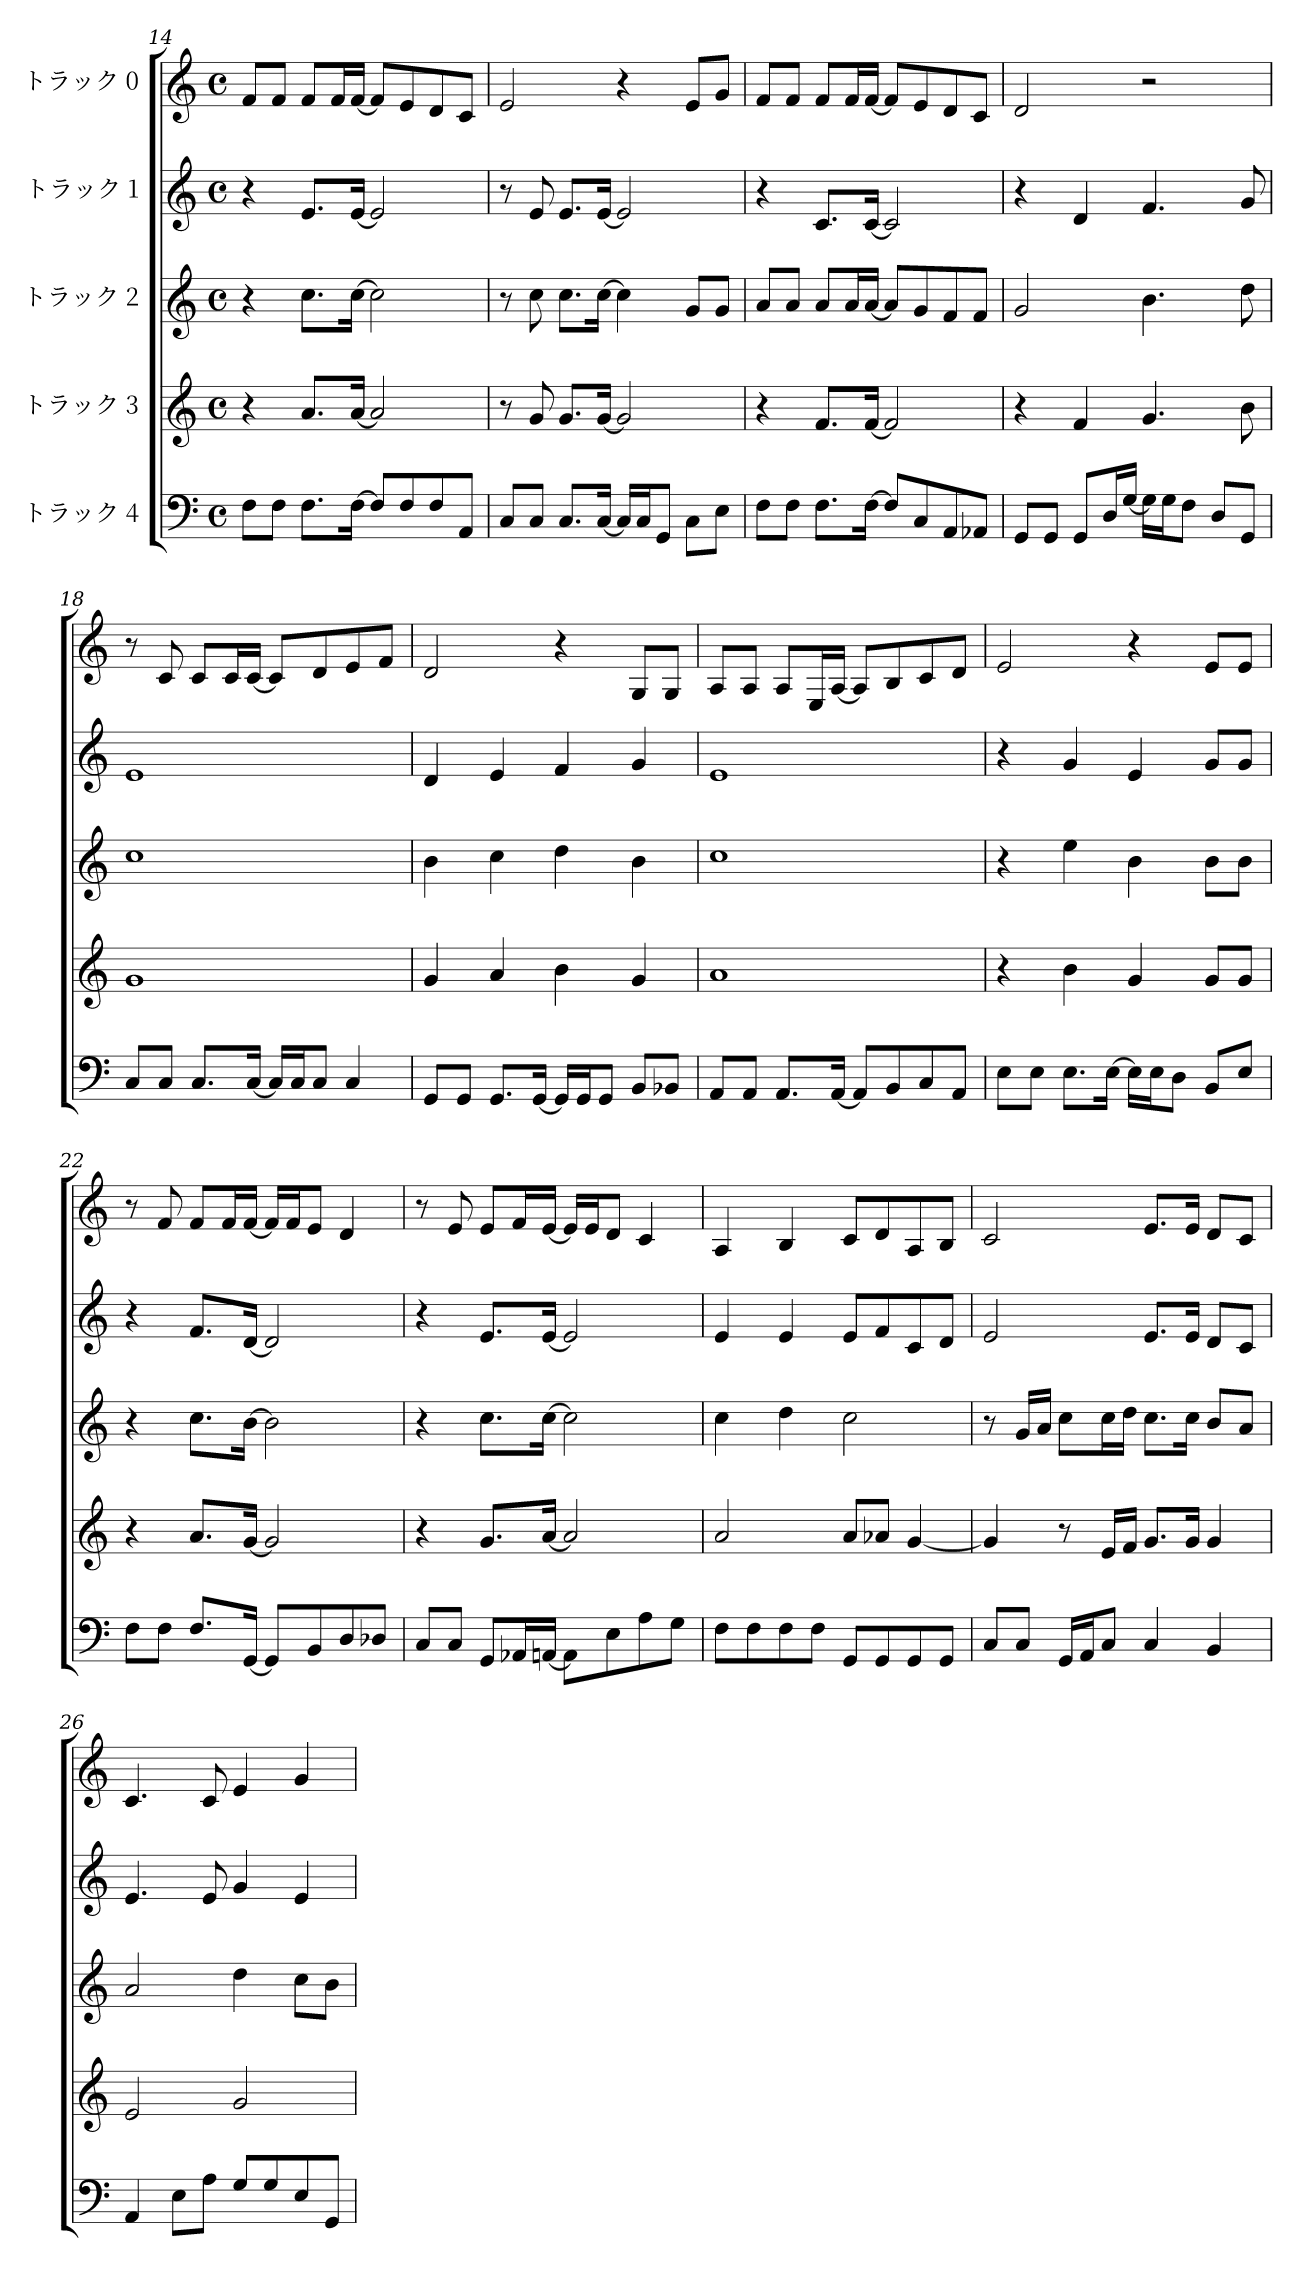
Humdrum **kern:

**kern	**kern	**kern	**kern	**kern
*part5	*part4	*part3	*part2	*part1
*staff5	*staff4	*staff3	*staff2	*staff1
*I"トラック 4	*I"トラック 3	*I"トラック 2	*I"トラック 1	*I"トラック 0
*clefF4	*clefG2	*clefG2	*clefG2	*clefG2
*k[]	*k[]	*k[]	*k[]	*k[]
*C:	*C:	*C:	*C:	*C:
*M4/4	*M4/4	*M4/4	*M4/4	*M4/4
*met(c)	*met(c)	*met(c)	*met(c)	*met(c)
=14	=14	=14	=14	=14
8F\L	4r	4r	4r	8f/L
8F\J	.	.	.	8f/J
8.F\L	8.a/L	8.cc\L	8.e/L	8f/L
.	.	.	.	16f/L
[16F\Jk	[16a/Jk	[16cc\Jk	[16e/Jk	[16f/JJ
8F/L]	2a/]	2cc\]	2e/]	8f/L]
8F/	.	.	.	8e/
8F/	.	.	.	8d/
8AA/J	.	.	.	8c/J
=15	=15	=15	=15	=15
8C/L	8r	8r	8r	2e/
8C/J	8g/	8cc\	8e/	.
8.C/L	8.g/L	8.cc\L	8.e/L	.
[16C/Jk	[16g/Jk	[16cc\Jk	[16e/Jk	.
16C/LL]	2g/]	4cc\]	2e/]	4r
16C/J	.	.	.	.
8GG/J	.	.	.	.
8C\L	.	8g/L	.	8e/L
8E\J	.	8g/J	.	8g/J
!!LO:LB:g=z
=16	=16	=16	=16	=16
8F\L	4r	8a/L	4r	8f/L
8F\J	.	8a/J	.	8f/J
8.F\L	8.f/L	8a/L	8.c/L	8f/L
.	.	16a/L	.	16f/L
[16F\Jk	[16f/Jk	[16a/JJ	[16c/Jk	[16f/JJ
8F/L]	2f/]	8a/L]	2c/]	8f/L]
8C/	.	8g/	.	8e/
8AA/	.	8f/	.	8d/
8AA-X/J	.	8f/J	.	8c/J
=17	=17	=17	=17	=17
8GG/L	4r	2g/	4r	2d/
8GG/J	.	.	.	.
8GG/L	4f/	.	4d/	.
16D/L	.	.	.	.
[16G/JJ	.	.	.	.
16G\LL]	4.g/	4.b\	4.f/	2r
16G\J	.	.	.	.
8F\J	.	.	.	.
8D/L	.	.	.	.
8GG/J	8b\	8dd\	8g/	.
=18	=18	=18	=18	=18
8C/L	1g	1cc	1e	8r
8C/J	.	.	.	8c/
8.C/L	.	.	.	8c/L
.	.	.	.	16c/L
[16C/Jk	.	.	.	[16c/JJ
16C/LL]	.	.	.	8c/L]
16C/J	.	.	.	.
8C/J	.	.	.	8d/
4C/	.	.	.	8e/
.	.	.	.	8f/J
!!LO:PB:g=z
=19	=19	=19	=19	=19
8GG/L	4g/	4b\	4d/	2d/
8GG/J	.	.	.	.
8.GG/L	4a/	4cc\	4e/	.
[16GG/Jk	.	.	.	.
16GG/LL]	4b\	4dd\	4f/	4r
16GG/J	.	.	.	.
8GG/J	.	.	.	.
8BB/L	4g/	4b\	4g/	8G/L
8BB-X/J	.	.	.	8G/J
=20	=20	=20	=20	=20
8AA/L	1a	1cc	1e	8A/L
8AA/J	.	.	.	8A/J
8.AA/L	.	.	.	8A/L
.	.	.	.	16E/L
[16AA/Jk	.	.	.	[16A/JJ
8AA/L]	.	.	.	8A/L]
8BB/	.	.	.	8B/
8C/	.	.	.	8c/
8AA/J	.	.	.	8d/J
=21	=21	=21	=21	=21
8E\L	4r	4r	4r	2e/
8E\J	.	.	.	.
8.E\L	4b\	4ee\	4g/	.
[16E\Jk	.	.	.	.
16E\LL]	4g/	4b\	4e/	4r
16E\J	.	.	.	.
8D\J	.	.	.	.
8BB/L	8g/L	8b\L	8g/L	8e/L
8E/J	8g/J	8b\J	8g/J	8e/J
!!LO:LB:g=z
=22	=22	=22	=22	=22
8F\L	4r	4r	4r	8r
8F\J	.	.	.	8f/
8.F/L	8.a/L	8.cc\L	8.f/L	8f/L
.	.	.	.	16f/L
[16GG/Jk	[16g/Jk	[16b\Jk	[16d/Jk	[16f/JJ
8GG/L]	2g/]	2b\]	2d/]	16f/LL]
.	.	.	.	16f/J
8BB/	.	.	.	8e/J
8D/	.	.	.	4d/
8D-X/J	.	.	.	.
=23	=23	=23	=23	=23
8C/L	4r	4r	4r	8r
8C/J	.	.	.	8e/
8GG/L	8.g/L	8.cc\L	8.e/L	8e/L
16AA-X/L	.	.	.	16f/L
[16AAn/JJ	[16a/Jk	[16cc\Jk	[16e/Jk	[16e/JJ
8AA\L]	2a/]	2cc\]	2e/]	16e/LL]
.	.	.	.	16e/J
8E\	.	.	.	8d/J
8A\	.	.	.	4c/
8G\J	.	.	.	.
=24	=24	=24	=24	=24
8F\L	2a/	4cc\	4e/	4A/
8F\	.	.	.	.
8F\	.	4dd\	4e/	4B/
8F\J	.	.	.	.
8GG/L	8a/L	2cc\	8e/L	8c/L
8GG/	8a-X/J	.	8f/	8d/
8GG/	[4g/	.	8c/	8A/
8GG/J	.	.	8d/J	8B/J
!!LO:PB:g=z
=25	=25	=25	=25	=25
8C/L	4g/]	8r	2e/	2c/
8C/J	.	16g/LL	.	.
.	.	16a/JJ	.	.
16GG/LL	8r	8cc\L	.	.
16AA/J	.	.	.	.
8C/J	16e/LL	16cc\L	.	.
.	16f/JJ	16dd\JJ	.	.
4C/	8.g/L	8.cc\L	8.e/L	8.e/L
.	16g/Jk	16cc\Jk	16e/Jk	16e/Jk
4BB/	4g/	8b/L	8d/L	8d/L
.	.	8a/J	8c/J	8c/J
=26	=26	=26	=26	=26
4AA/	2e/	2a/	4.e/	4.c/
8E\L	.	.	.	.
8A\J	.	.	8e/	8c/
8G/L	2g/	4dd\	4g/	4e/
8G/	.	.	.	.
8E/	.	8cc\L	4e/	4g/
8GG/J	.	8b\J	.	.
=	=	=	=	=
*-	*-	*-	*-	*-
